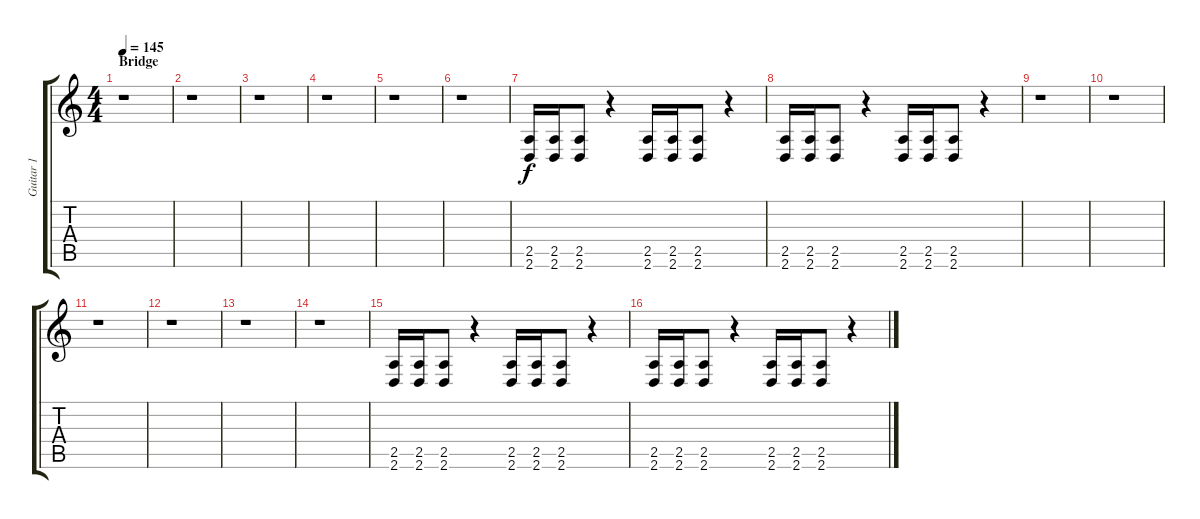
\track ("Guitar 1" "Guitar 1") {instrument distortionguitar}
\staff {score tabs}
\tuning (D4 A3 F3 C3 G2 C2) {hide}
\ts (4 4)
\section ("" "Bridge")
\tempo 145
\clef g2
\ks c
r.1{dy f} |
r.1 |
r.1 |
r.1 |
r.1 |
r.1 |
(2.5 2.6).16 (2.5 2.6).16 (2.5 2.6).8 r.4 (2.5 2.6).16 (2.5 2.6).16 (2.5 2.6).8 r.4 |
(2.5 2.6).16 (2.5 2.6).16 (2.5 2.6).8 r.4 (2.5 2.6).16 (2.5 2.6).16 (2.5 2.6).8 r.4 |
r.1 |
r.1 |
r.1 |
r.1 |
r.1 |
r.1 |
(2.5 2.6).16 (2.5 2.6).16 (2.5 2.6).8 r.4 (2.5 2.6).16 (2.5 2.6).16 (2.5 2.6).8 r.4 |
(2.5 2.6).16 (2.5 2.6).16 (2.5 2.6).8 r.4 (2.5 2.6).16 (2.5 2.6).16 (2.5 2.6).8 r.4
